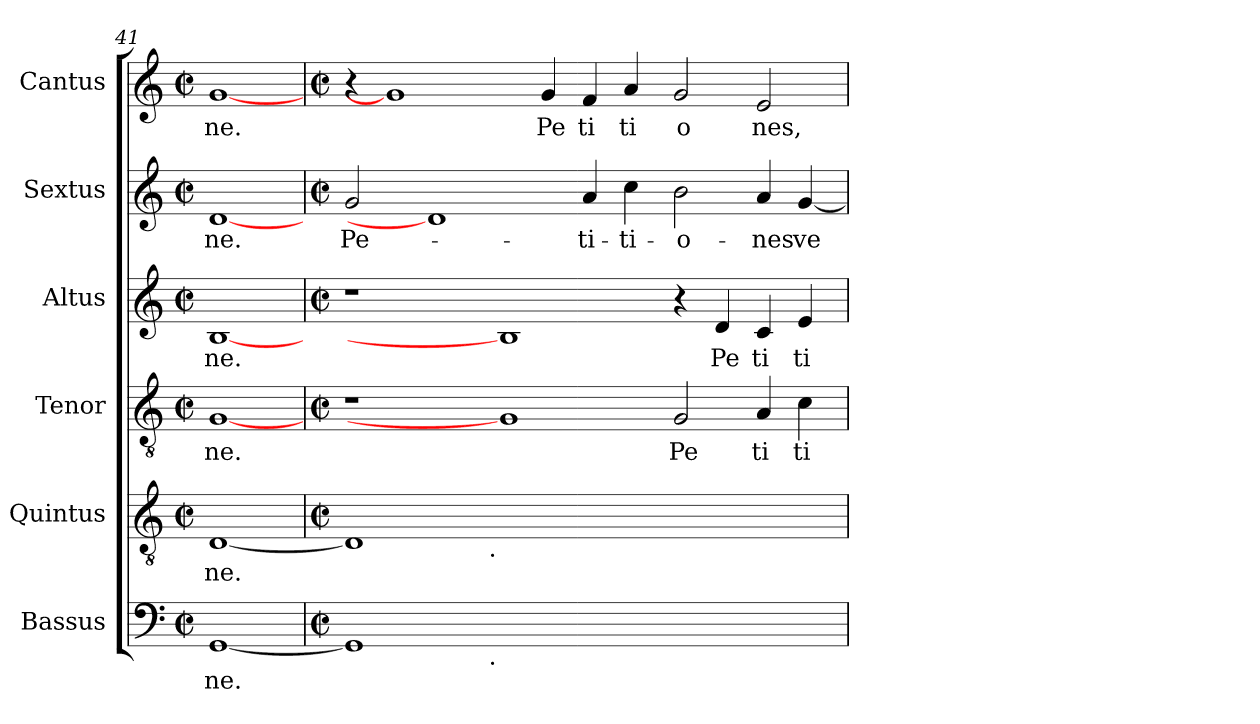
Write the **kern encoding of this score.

**kern	**text	**kern	**text	**kern	**text	**kern	**text	**kern	**text	**kern	**text
*part6	*part6	*part5	*part5	*part4	*part4	*part3	*part3	*part2	*part2	*part1	*part1
*staff6	*staff6	*staff5	*staff5	*staff4	*staff4	*staff3	*staff3	*staff2	*staff2	*staff1	*staff1
*I"Bassus	*	*I"Quintus	*	*I"Tenor	*	*I"Altus	*	*I"Sextus	*	*I"Cantus	*
*clefF4	*	*clefGv2	*	*clefGv2	*	*clefG2	*	*clefG2	*	*clefG2	*
*M2/2	*	*M2/2	*	*M2/2	*	*M2/2	*	*M2/2	*	*M2/2	*
*met(c|)	*	*met(c|)	*	*met(c|)	*	*met(c|)	*	*met(c|)	*	*met(c|)	*
=41	=41	=41	=41	=41	=41	=41	=41	=41	=41	=41	=41
!	!LO:LY:b:cj	!	!LO:LY:b:cj	!	!LO:LY:b:cj	!	!LO:LY:b:cj	!	!LO:LY:b:cj	!	!LO:LY:b:cj
[1GG	ne.	[1D	ne.	[1G	ne.	[1B	ne.	[1d	-ne.	[1g	-ne.
!!LO:PB:g=z
=42	=42!	=42	=42!	=42	=42!	=42	=42!	=42	=42!	=42!	=42!
*M2/2	*	*M2/2	*	*M2/2	*	*M2/2	*	*M2/2	*	*M2/2	*
*met(c|)	*	*met(c|)	*	*met(c|)	*	*met(c|)	*	*met(c|)	*	*met(c|)	*
!	!	!	!	!	!	!	!	!	!LO:LY:b:cj	!	!
*^	*	*^	*	*	*	*	*	*	*	*	*
1GG]	2ryy	.	1D]	2ryy	.	1r	.	1r	.	2g/	Pe-	4r	.
.	.	.	.	.	.	.	.	.	.	.	.	1g]	.
.	4...ryy	.	.	4...ryy	.	.	.	.	.	1d]	.	.	.
!	!	!	!	!LO:TX:b:t=.	!	!	!	!	!	!	!	!	!
!	!LO:TX:b:t=.	!	!	!	!	!	!	!	!	!	!	!	!
.	1ryy	.	.	1ryy	.	.	.	.	.	.	.	.	.
0ryy	.	.	0ryy	.	.	1G]	.	1B]	.	.	.	.	.
!	!	!	!	!	!	!	!	!	!	!	!	!	!LO:LY:b:cj
.	.	.	.	.	.	.	.	.	.	.	.	4g/	Pe
!	!	!	!	!	!	!	!	!	!	!	!LO:LY:b:cj	!	!LO:LY:b:cj
.	.	.	.	.	.	.	.	.	.	4a/	-ti-	4f/	ti
!	!	!	!	!	!	!	!	!	!	!	!LO:LY:b:cj	!	!LO:LY:b:cj
.	.	.	.	.	.	.	.	.	.	4cc\	-ti-	4a/	ti
.	1ryy	.	.	1ryy	.	.	.	.	.	.	.	.	.
!	!	!	!	!	!	!	!LO:LY:b:cj	!	!	!	!LO:LY:b:cj	!	!LO:LY:b:cj
.	.	.	.	.	.	2G/	Pe	4r	.	2b\	-o-	2g/	o
!	!	!	!	!	!	!	!	!	!LO:LY:b:cj	!	!	!	!
.	.	.	.	.	.	.	.	4d/	Pe	.	.	.	.
!	!	!	!	!	!	!	!LO:LY:b:cj	!	!LO:LY:b:cj	!	!LO:LY:b:cj	!	!LO:LY:b:cj
.	.	.	.	.	.	4A/	ti	4c/	ti	4a/	-nes	2e/	nes,
!	!	!	!	!	!	!	!LO:LY:b:cj	!	!LO:LY:b:cj	!	!LO:LY:b:cj	!	!
.	.	.	.	.	.	4c\	ti	4e/	ti	[<4g/	ve-	.	.
.	32ryy	.	.	32ryy	.	.	.	.	.	.	.	.	.
*v	*v	*	*	*	*	*	*	*	*	*	*	*	*
*	*	*v	*v	*	*	*	*	*	*	*	*	*
=	=	=	=	=	=	=	=	=	=	=	=
*-	*-	*-	*-	*-	*-	*-	*-	*-	*-	*-	*-
